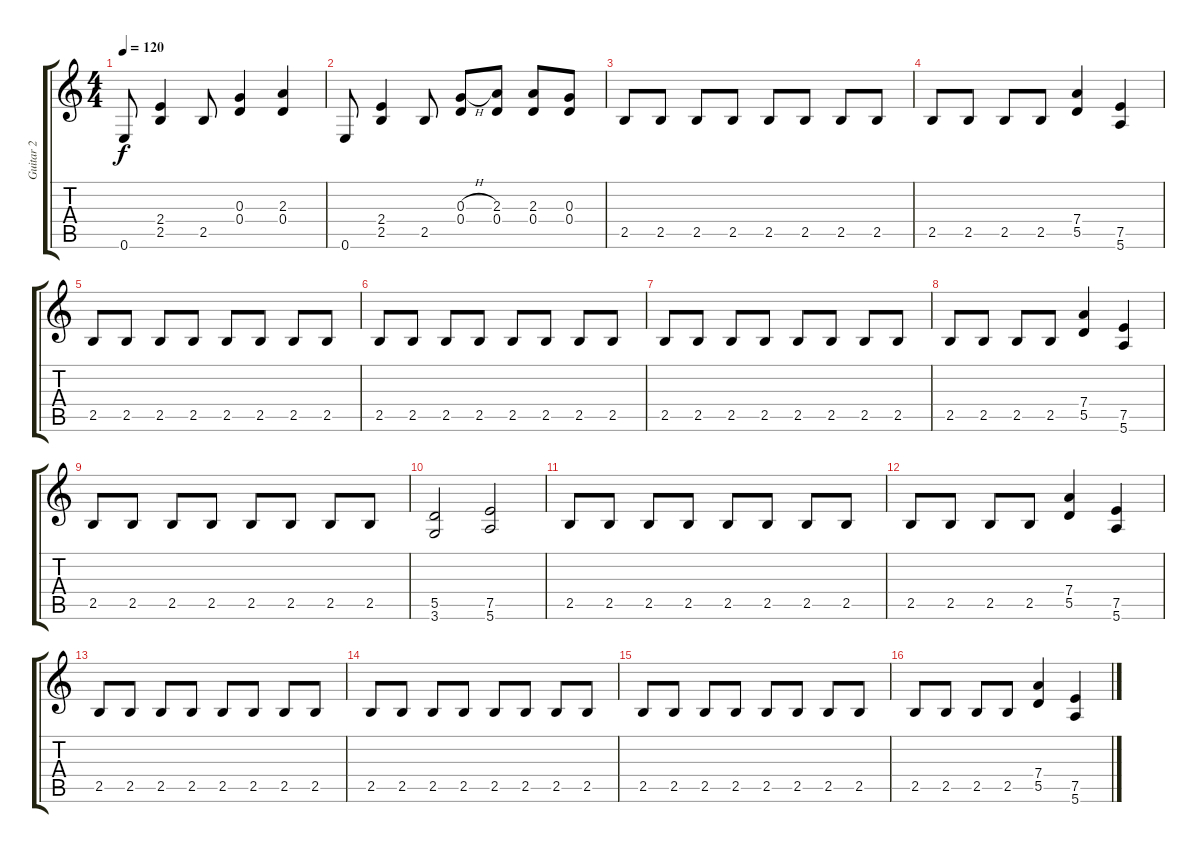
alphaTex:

\track ("Guitar 2" "Guitar 2") {instrument overdrivenguitar}
\staff {score tabs}
\tuning (E4 B3 G3 D3 A2 E2) {hide}
\ts (4 4)
\tempo 120
\clef g2
\ks c
0.6.8{dy f} (2.4 2.5).4 2.5.8 (0.3 0.4).4 (2.3 0.4).4 |
0.6.8 (2.4 2.5).4 2.5.8 (0.3{h} 0.4).8 (2.3 0.4).8 (2.3 0.4).8 (0.3 0.4).8 |
2.5.8 2.5.8 2.5.8 2.5.8 2.5.8 2.5.8 2.5.8 2.5.8 |
2.5.8 2.5.8 2.5.8 2.5.8 (7.4 5.5).4 (7.5 5.6).4 |
2.5.8 2.5.8 2.5.8 2.5.8 2.5.8 2.5.8 2.5.8 2.5.8 |
2.5.8 2.5.8 2.5.8 2.5.8 2.5.8 2.5.8 2.5.8 2.5.8 |
2.5.8 2.5.8 2.5.8 2.5.8 2.5.8 2.5.8 2.5.8 2.5.8 |
2.5.8 2.5.8 2.5.8 2.5.8 (7.4 5.5).4 (7.5 5.6).4 |
2.5.8 2.5.8 2.5.8 2.5.8 2.5.8 2.5.8 2.5.8 2.5.8 |
(5.5 3.6).2 (7.5 5.6).2 |
2.5.8 2.5.8 2.5.8 2.5.8 2.5.8 2.5.8 2.5.8 2.5.8 |
2.5.8 2.5.8 2.5.8 2.5.8 (7.4 5.5).4 (7.5 5.6).4 |
2.5.8 2.5.8 2.5.8 2.5.8 2.5.8 2.5.8 2.5.8 2.5.8 |
2.5.8 2.5.8 2.5.8 2.5.8 2.5.8 2.5.8 2.5.8 2.5.8 |
2.5.8 2.5.8 2.5.8 2.5.8 2.5.8 2.5.8 2.5.8 2.5.8 |
2.5.8 2.5.8 2.5.8 2.5.8 (7.4 5.5).4 (7.5 5.6).4
